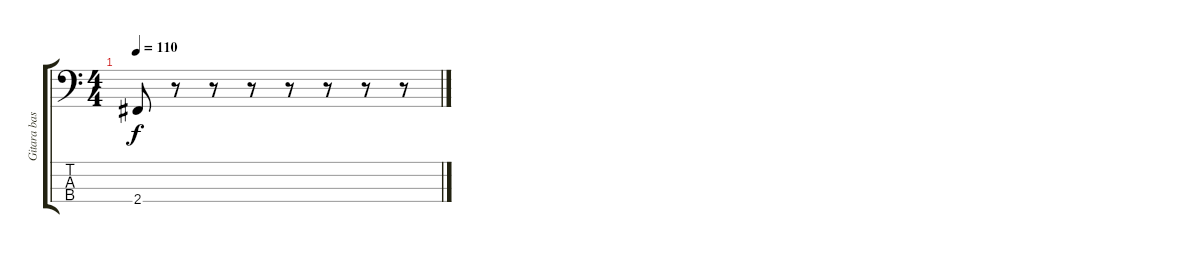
\track ("Gitara basowa" "Gitara bas") {instrument electricbassfinger}
\staff {score tabs}
\tuning (G2 D2 A1 E1) {hide}
\ts (4 4)
\tempo 110
\clef f4
\ks c
2.4.8{dy f} r.8 r.8 r.8 r.8 r.8 r.8 r.8
